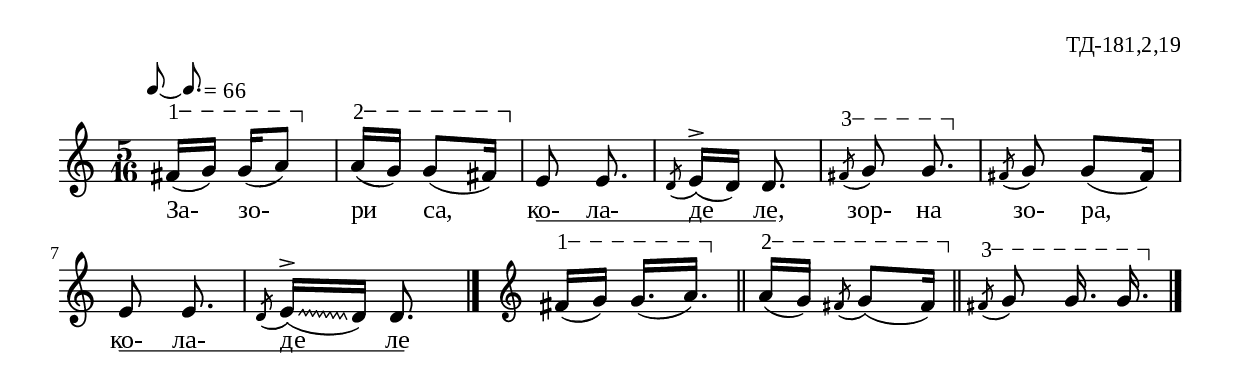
%{
td_181_2_19
%}

\include "td-preamble.ly"
\include "Rhythm_marks.ly"

\score {
\relative c' {
%\tempo 8 = 200
\override Score.RehearsalMark #'self-alignment-X = #LEFT
\once \override Score.RehearsalMark #'X-offset = #8
  \rhythmMarkA \rhyMarkAAdot #"66"
\time 5/16
\override Glissando #'style = #'zigzag
\varA
fis16\startTextSpan[( g]) g[( a8\stopTextSpan]) | 
\varB
a16\startTextSpan[( g]) g8[( fis16\stopTextSpan]) | 
e8 e8.\noBeam | \acciaccatura d8 e16^>[( d]) d8. | 
\varC
\acciaccatura fis8\startTextSpan g g8.\stopTextSpan\noBeam |
\acciaccatura fis8 g g[( fis16]) | e8 e8.\noBeam | 
\acciaccatura d8 \noteFi e16^>[(\glissando d]) d8.
 \bar "|." 
\endmmm
\varA
fis16\startTextSpan[( g]) g16.[( a\stopTextSpan]) \bar "||"
\varB
a16\startTextSpan[( g]) \acciaccatura fis8 g[( fis16\stopTextSpan]) \bar "||"
\varC
\acciaccatura fis8\startTextSpan g\noBeam g16. g\stopTextSpan\noBeam 
 \bar "|."  
}
\addlyrics { За- зо- ри са, 
ко- \startTextSpan ла- де ле, \stopTextSpan зор- на зо- ра, 
ко- \startTextSpan ла- де ле \stopTextSpan }
%
\layout {
%   \context { 
%	    \Staff \remove "Time_signature_engraver" } 
  indent = #0
  line-width = 190\mm
  ragged-right=##f
\context {
      \Lyrics
      \consists "Text_spanner_engraver"
      \override TextSpanner #'direction = #DOWN
      \override TextSpanner #'style = #'line    
      \override TextSpanner #'outside-staff-priority = ##f
      \override TextSpanner #'padding = #0.2 % sets the distance of the line from the lyrics
      \override TextSpanner #'bound-details =
      #`((left . ((Y . 0)
                  (padding . 0)
                  (attach-dir . ,LEFT)))
         (left-broken . ((end-on-note . #t)))
         (right . ((Y . 0)
                   (padding . 0)
                   (attach-dir . ,RIGHT))))
    }
}
%
\midi { 
	\context {
		\Score tempoWholesPerMinute = #(ly:make-moment 82 4)
		}
	}
}
%
\header{
  opus = "ТД-181,2,19"
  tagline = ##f
}


